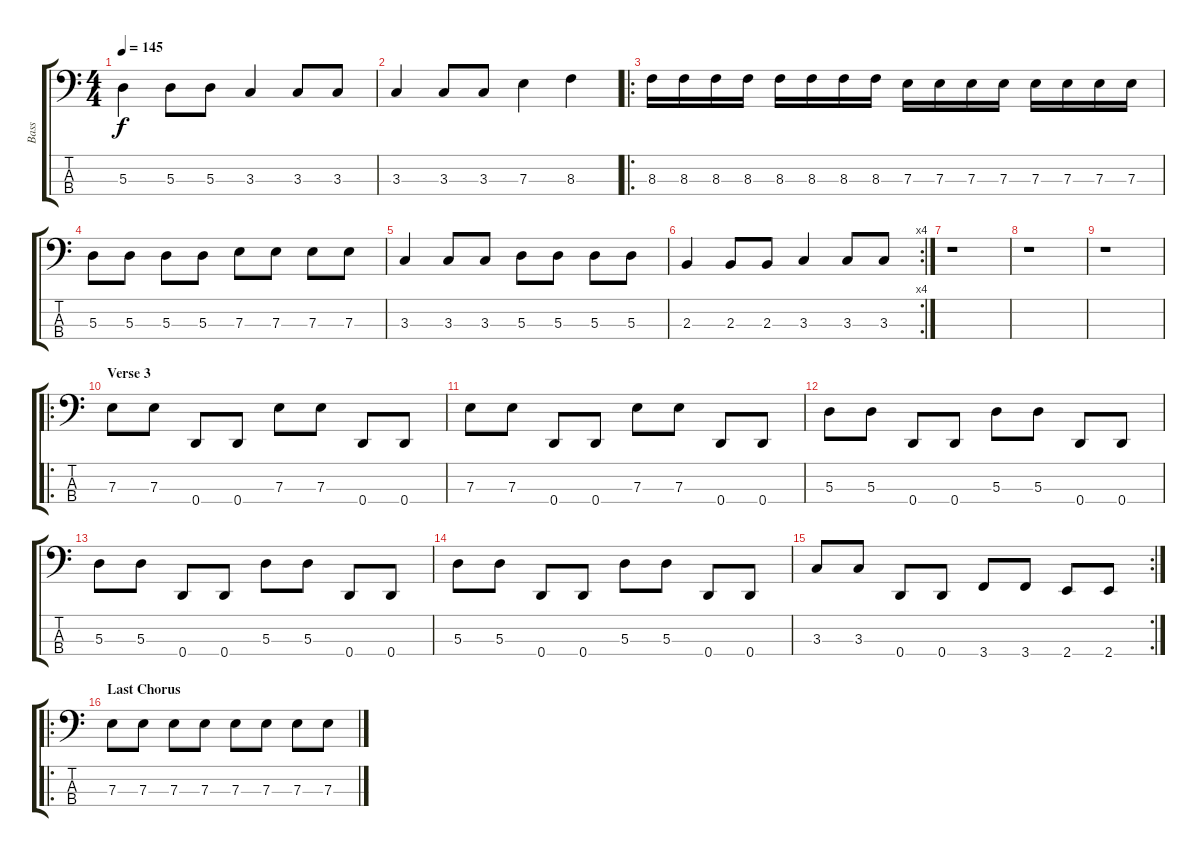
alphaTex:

\track ("Bass" "Bass") {instrument electricbassfinger}
\staff {score tabs}
\tuning (G2 D2 A1 D1) {hide}
\ts (4 4)
\tempo 145
\clef f4
\ks c
5.3.4{dy f} 5.3.8 5.3.8 3.3.4 3.3.8 3.3.8 |
3.3.4 3.3.8 3.3.8 7.3.4 8.3.4 |
\ro
8.3.16 8.3.16 8.3.16 8.3.16 8.3.16 8.3.16 8.3.16 8.3.16 7.3.16 7.3.16 7.3.16 7.3.16 7.3.16 7.3.16 7.3.16 7.3.16 |
5.3.8 5.3.8 5.3.8 5.3.8 7.3.8 7.3.8 7.3.8 7.3.8 |
3.3.4 3.3.8 3.3.8 5.3.8 5.3.8 5.3.8 5.3.8 |
\rc 4
2.3.4 2.3.8 2.3.8 3.3.4 3.3.8 3.3.8 |
r.1 |
r.1 |
r.1 |
\ro
\section ("" "Verse 3")
7.3.8 7.3.8 0.4.8 0.4.8 7.3.8 7.3.8 0.4.8 0.4.8 |
7.3.8 7.3.8 0.4.8 0.4.8 7.3.8 7.3.8 0.4.8 0.4.8 |
5.3.8 5.3.8 0.4.8 0.4.8 5.3.8 5.3.8 0.4.8 0.4.8 |
5.3.8 5.3.8 0.4.8 0.4.8 5.3.8 5.3.8 0.4.8 0.4.8 |
5.3.8 5.3.8 0.4.8 0.4.8 5.3.8 5.3.8 0.4.8 0.4.8 |
\rc 2
3.3.8 3.3.8 0.4.8 0.4.8 3.4.8 3.4.8 2.4.8 2.4.8 |
\ro
\section ("" "Last Chorus")
7.3.8 7.3.8 7.3.8 7.3.8 7.3.8 7.3.8 7.3.8 7.3.8
